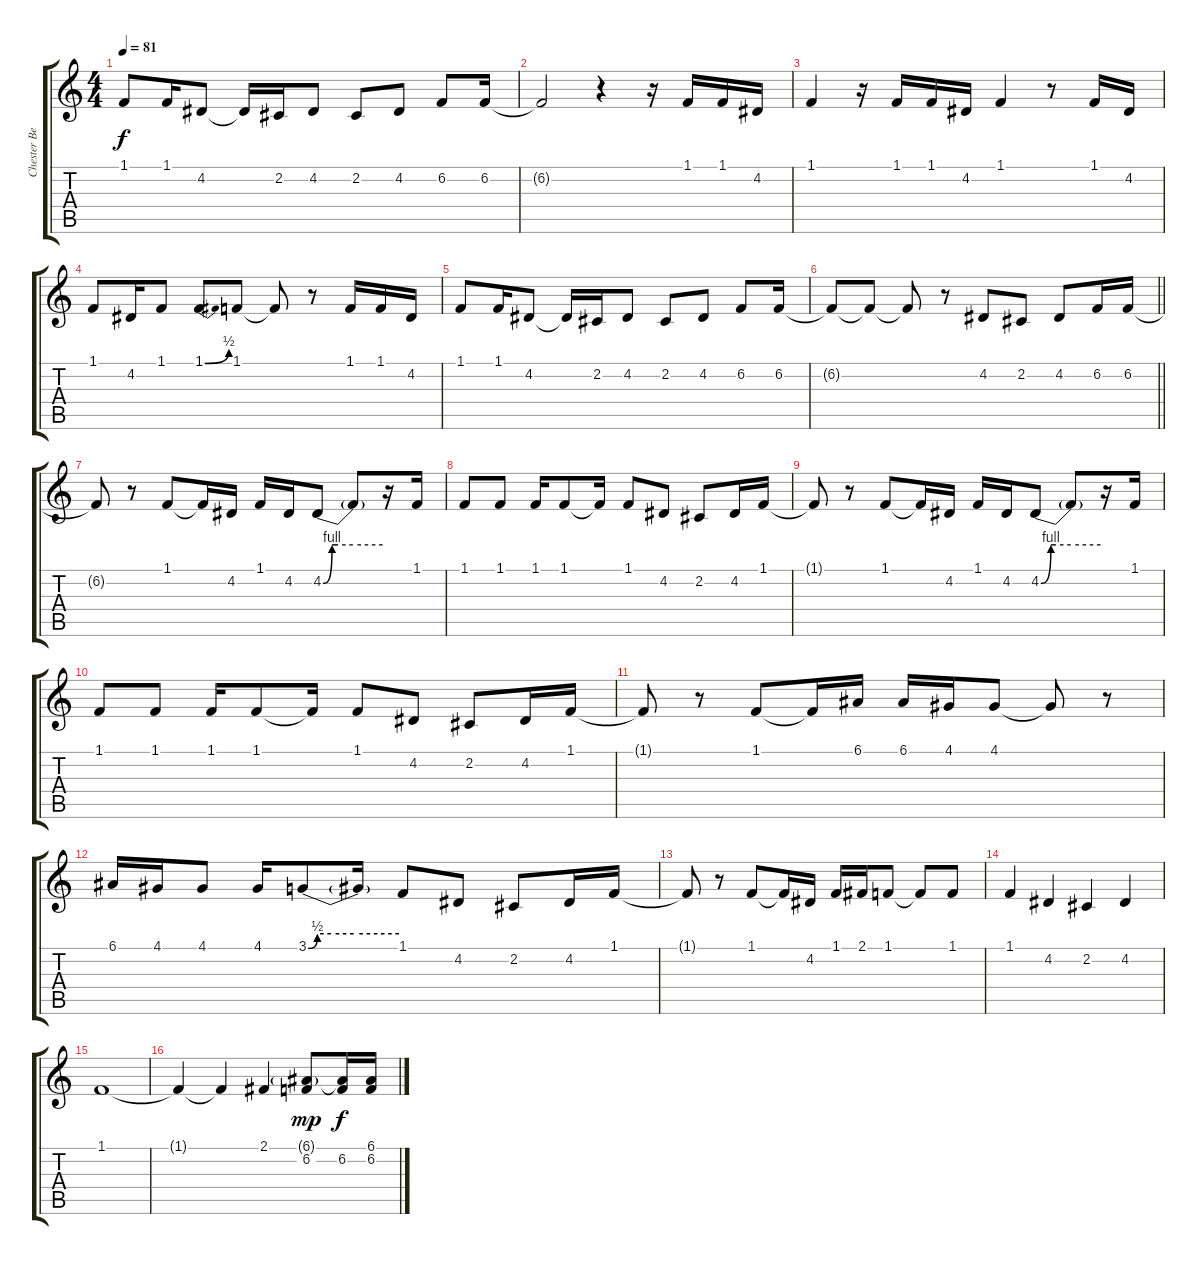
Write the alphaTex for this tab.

\track ("Chester Bennington - Vocals" "Chester Be") {instrument harmonica}
\staff {score tabs}
\tuning (E4 B3 G3 D3 A2 E2) {hide}
\ts (4 4)
\tempo 81
\clef g2
\ks c
1.1.8{dy f} 1.1.16 4.2.8 4.2{t}.16 2.2.16 4.2.8 2.2.8 4.2.8 6.2.8 6.2.16 |
6.2{t}.2 r.4 r.16 1.1.16{volume 16} 1.1.16 4.2.16 |
1.1.4 r.16 1.1.16 1.1.16 4.2.16 1.1.4 r.8 1.1.16 4.2.16 |
1.1.8 4.2.16 1.1.8 1.1{be (bend 0 0 60 2)}.8 1.1.8 1.1{t}.8 r.8 1.1.16 1.1.16 4.2.16 |
1.1.8 1.1.16 4.2.8 4.2{t}.16 2.2.16 4.2.8 2.2.8 4.2.8 6.2.8 6.2.16 |
\barLineRight lightlight
6.2{t}.8 6.2{t}.8 6.2{t}.8 r.8 4.2.8 2.2.8 4.2.8 6.2.16 6.2.16 |
6.2{t}.8 r.8 1.1.8 1.1{t}.16 4.2.16 1.1.16 4.2.16 4.2{be (custom 0 0 9 4 15 4 30 4 60 4)}.8 4.2{t}.8 r.16 1.1.16 |
1.1.8 1.1.8 1.1.16 1.1.8 1.1{t}.16 1.1.8 4.2.8 2.2.8 4.2.16 1.1.16 |
1.1{t}.8 r.8 1.1.8 1.1{t}.16 4.2.16 1.1.16 4.2.16 4.2{be (custom 0 0 10 4 15 4 30 4 60 4)}.8 4.2{t}.8 r.16 1.1.16 |
1.1.8 1.1.8 1.1.16 1.1.8 1.1{t}.16 1.1.8 4.2.8 2.2.8 4.2.16 1.1.16 |
1.1{t}.8 r.8 1.1.8 1.1{t}.16 6.1.16 6.1.16 4.1.16 4.1.8 4.1{t}.8 r.8 |
6.1.16 4.1.16 4.1.8 4.1.16 3.1{be (custom 0 0 6 2 15 2 30 2 60 2)}.8 3.1{t}.16 1.1.8 4.2.8 2.2.8 4.2.16 1.1.16 |
1.1{t}.8 r.8 1.1.8 1.1{t}.16 4.2.16 1.1.16 2.1.16 1.1.8 1.1{t}.8 1.1.8 |
1.1.4 4.2.4 2.2.4 4.2.4 |
1.1.1 |
1.1{t}.4 1.1{t}.4 2.1.4{volume 16} (6.1{g} 6.2).8{dy mp} (6.1{t} 6.2).16{dy f} (6.1 6.2).16
